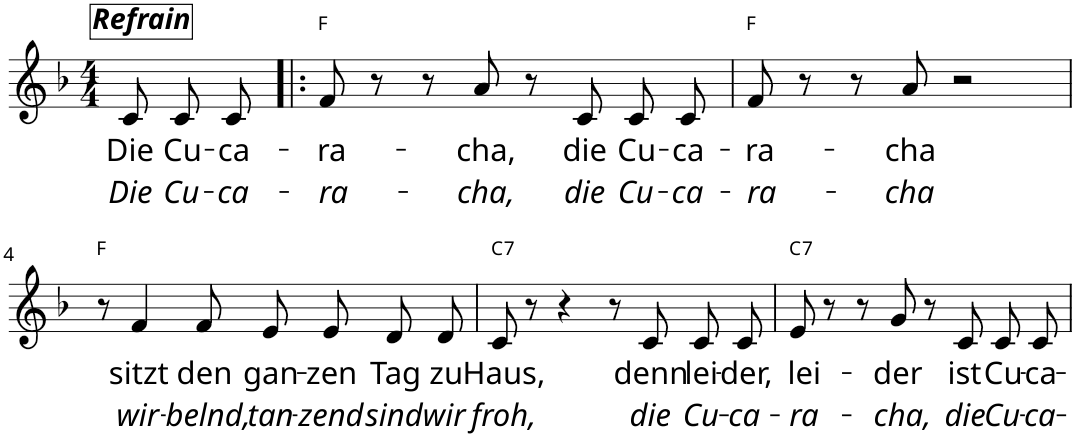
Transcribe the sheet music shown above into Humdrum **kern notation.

**kern	**text	**text	**harte
*part1	*part1	*part1	*part1
*staff1	*staff1	*staff1	*
*I"Voice	*	*	*
*I'Voice	*	*	*
*clefG2	*	*	*
*k[b-]	*	*	*
*F:	*	*	*
*M4/4	*	*	*
=1	=1	=1	=1
!LO:TX:a:Bi:t=Refrain	!	!	!
!	!LO:LY:b	!LO:LY:b	!
8c/	Die	Die	.
!	!LO:LY:b	!LO:LY:b	!
8c/L	Cu-	Cu-	.
!	!LO:LY:b	!LO:LY:b	!
8c/J	-ca-	-ca-	.
=2!|:	=2!|:	=2!|:	=2!|:
!	!LO:LY:b	!LO:LY:b	!
8f/	-ra-	-ra-	F:maj
8r	.	.	.
8r	.	.	.
!	!LO:LY:b	!LO:LY:b	!
8a/	-cha,	-cha,	.
8r	.	.	.
!	!LO:LY:b	!LO:LY:b	!
8c/	die	die	.
!	!LO:LY:b	!LO:LY:b	!
8c/L	Cu-	Cu-	.
!	!LO:LY:b	!LO:LY:b	!
8c/J	-ca-	-ca-	.
=3	=3	=3	=3
!	!LO:LY:b	!LO:LY:b	!
8f/	-ra-	-ra-	F:maj
8r	.	.	.
8r	.	.	.
!	!LO:LY:b	!LO:LY:b	!
8a/	-cha	-cha	.
2r	.	.	.
!!LO:LB:g=z
=4	=4	=4	=4
8r	.	.	F:maj
!	!LO:LY:b	!LO:LY:b	!
4f/	sitzt	wir-	.
!	!LO:LY:b	!LO:LY:b	!
8f/	den	-belnd,	.
!	!LO:LY:b	!LO:LY:b	!
8e/L	gan-	tan-	.
!	!LO:LY:b	!LO:LY:b	!
8e/J	-zen	-zend	.
!	!LO:LY:b	!LO:LY:b	!
8d/L	Tag	sind	.
!	!LO:LY:b	!LO:LY:b	!
8d/J	zu	wir	.
=5	=5	=5	=5
!	!LO:LY:b	!LO:LY:b	!LO:H:kt=7
8c/	Haus,	froh,	C:7
8r	.	.	.
4r	.	.	.
8r	.	.	.
!	!LO:LY:b	!LO:LY:b	!
8c/	denn	die	.
!	!LO:LY:b	!LO:LY:b	!
8c/L	lei-	Cu-	.
!	!LO:LY:b	!LO:LY:b	!
8c/J	-der,	-ca-	.
=6	=6	=6	=6
!	!LO:LY:b	!LO:LY:b	!LO:H:kt=7
8e/	lei-	-ra-	C:7
8r	.	.	.
8r	.	.	.
!	!LO:LY:b	!LO:LY:b	!
8g/	-der	-cha,	.
8r	.	.	.
!	!LO:LY:b	!LO:LY:b	!
8c/	ist	die	.
!	!LO:LY:b	!LO:LY:b	!
8c/L	Cu-	Cu-	.
!	!LO:LY:b	!LO:LY:b	!
8c/J	-ca-	-ca-	.
=	=	=	=
*-	*-	*-	*-
